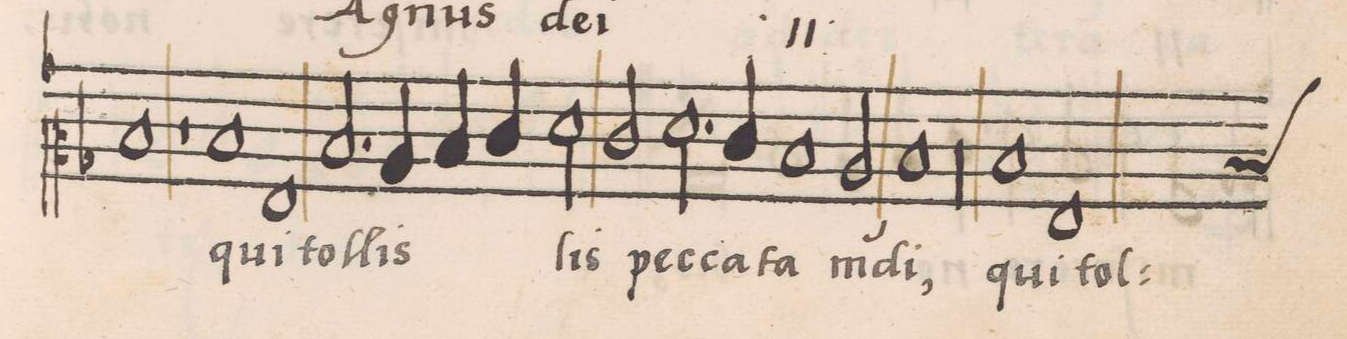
**kern	**text
*I"ALTVS	*
*clefC2	*
*k[b-]	*
*met(C|)	*
*M2/1	*
1d	-i
*	*Xij
1r	.
=8-	=8-
1d	qui
1G	.
=9-	=9-
2.d/	tol-
4c/	-lis
4d/	.
4e/	.
2f\	lis
=10-	=10-
2e/	.
2.f/	pec-
4e/	-ca-
1d/	-ta
=11-	=11-
2c/	m(un)-
1d	-di,
=12-	=12-
00r	.
=13-	=13-
=14-	=14-
1d	qui
*custos:d	*
1G	tol-
=15-	=15-
*-	*-
